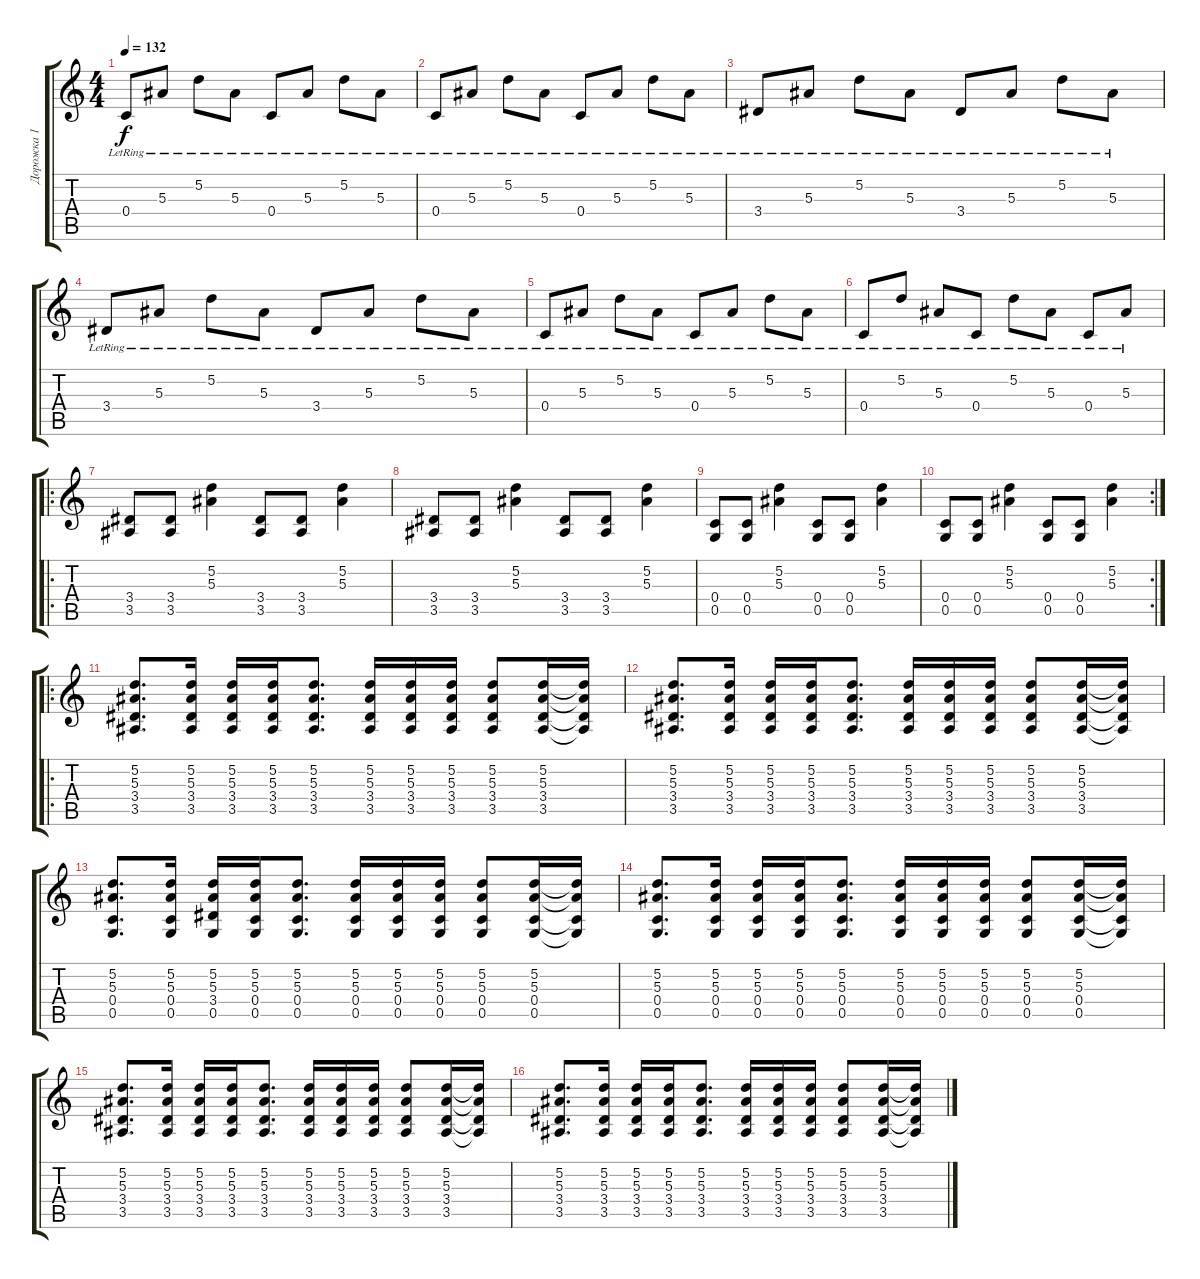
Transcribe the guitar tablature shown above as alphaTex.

\track ("Дорожка 1" "Дорожка 1") {instrument distortionguitar}
\staff {score tabs}
\tuning (D4 A3 F3 C3 G2 C2) {hide}
\ts (4 4)
\tempo 132
\clef g2
\ks c
0.4{lr}.8{dy f} 5.3{lr}.8 5.2{lr}.8 5.3{lr}.8 0.4{lr}.8 5.3{lr}.8 5.2{lr}.8 5.3{lr}.8 |
0.4{lr}.8 5.3{lr}.8 5.2{lr}.8 5.3{lr}.8 0.4{lr}.8 5.3{lr}.8 5.2{lr}.8 5.3{lr}.8 |
3.4{lr}.8 5.3{lr}.8 5.2{lr}.8 5.3{lr}.8 3.4{lr}.8 5.3{lr}.8 5.2{lr}.8 5.3{lr}.8 |
3.4{lr}.8 5.3{lr}.8 5.2{lr}.8 5.3{lr}.8 3.4{lr}.8 5.3{lr}.8 5.2{lr}.8 5.3{lr}.8 |
0.4{lr}.8 5.3{lr}.8 5.2{lr}.8 5.3{lr}.8 0.4{lr}.8 5.3{lr}.8 5.2{lr}.8 5.3{lr}.8 |
0.4{lr}.8 5.2{lr}.8 5.3{lr}.8 0.4{lr}.8 5.2{lr}.8 5.3{lr}.8 0.4{lr}.8 5.3{lr}.8 |
\ro
(3.4 3.5).8 (3.4 3.5).8 (5.2 5.3).4 (3.4 3.5).8 (3.4 3.5).8 (5.2 5.3).4 |
(3.4 3.5).8 (3.4 3.5).8 (5.2 5.3).4 (3.4 3.5).8 (3.4 3.5).8 (5.2 5.3).4 |
(0.4 0.5).8 (0.4 0.5).8 (5.2 5.3).4 (0.4 0.5).8 (0.4 0.5).8 (5.2 5.3).4 |
\rc 2
(0.4 0.5).8 (0.4 0.5).8 (5.2 5.3).4 (0.4 0.5).8 (0.4 0.5).8 (5.2 5.3).4 |
\ro
(5.2 5.3 3.4 3.5).8{d} (5.2 5.3 3.4 3.5).16 (5.2 5.3 3.4 3.5).16 (5.2 5.3 3.4 3.5).16 (5.2 5.3 3.4 3.5).8{d} (5.2 5.3 3.4 3.5).16 (5.2 5.3 3.4 3.5).16 (5.2 5.3 3.4 3.5).16 (5.2 5.3 3.4 3.5).8 (5.2 5.3 3.4 3.5).16 (5.2{t} 5.3{t} 3.4{t} 3.5{t}).16 |
(5.2 5.3 3.4 3.5).8{d} (5.2 5.3 3.4 3.5).16 (5.2 5.3 3.4 3.5).16 (5.2 5.3 3.4 3.5).16 (5.2 5.3 3.4 3.5).8{d} (5.2 5.3 3.4 3.5).16 (5.2 5.3 3.4 3.5).16 (5.2 5.3 3.4 3.5).16 (5.2 5.3 3.4 3.5).8 (5.2 5.3 3.4 3.5).16 (5.2{t} 5.3{t} 3.4{t} 3.5{t}).16 |
(5.2 5.3 0.4 0.5).8{d} (5.2 5.3 0.4 0.5).16 (5.2 5.3 3.4 0.5).16 (5.2 5.3 0.4 0.5).16 (5.2 5.3 0.4 0.5).8{d} (5.2 5.3 0.4 0.5).16 (5.2 5.3 0.4 0.5).16 (5.2 5.3 0.4 0.5).16 (5.2 5.3 0.4 0.5).8 (5.2 5.3 0.4 0.5).16 (5.2{t} 5.3{t} 0.4{t} 0.5{t}).16 |
(5.2 5.3 0.4 0.5).8{d} (5.2 5.3 0.4 0.5).16 (5.2 5.3 0.4 0.5).16 (5.2 5.3 0.4 0.5).16 (5.2 5.3 0.4 0.5).8{d} (5.2 5.3 0.4 0.5).16 (5.2 5.3 0.4 0.5).16 (5.2 5.3 0.4 0.5).16 (5.2 5.3 0.4 0.5).8 (5.2 5.3 0.4 0.5).16 (5.2{t} 5.3{t} 0.4{t} 0.5{t}).16 |
(5.2 5.3 3.4 3.5).8{d} (5.2 5.3 3.4 3.5).16 (5.2 5.3 3.4 3.5).16 (5.2 5.3 3.4 3.5).16 (5.2 5.3 3.4 3.5).8{d} (5.2 5.3 3.4 3.5).16 (5.2 5.3 3.4 3.5).16 (5.2 5.3 3.4 3.5).16 (5.2 5.3 3.4 3.5).8 (5.2 5.3 3.4 3.5).16 (5.2{t} 5.3{t} 3.4{t} 3.5{t}).16 |
(5.2 5.3 3.4 3.5).8{d} (5.2 5.3 3.4 3.5).16 (5.2 5.3 3.4 3.5).16 (5.2 5.3 3.4 3.5).16 (5.2 5.3 3.4 3.5).8{d} (5.2 5.3 3.4 3.5).16 (5.2 5.3 3.4 3.5).16 (5.2 5.3 3.4 3.5).16 (5.2 5.3 3.4 3.5).8 (5.2 5.3 3.4 3.5).16 (5.2{t} 5.3{t} 3.4{t} 3.5{t}).16
